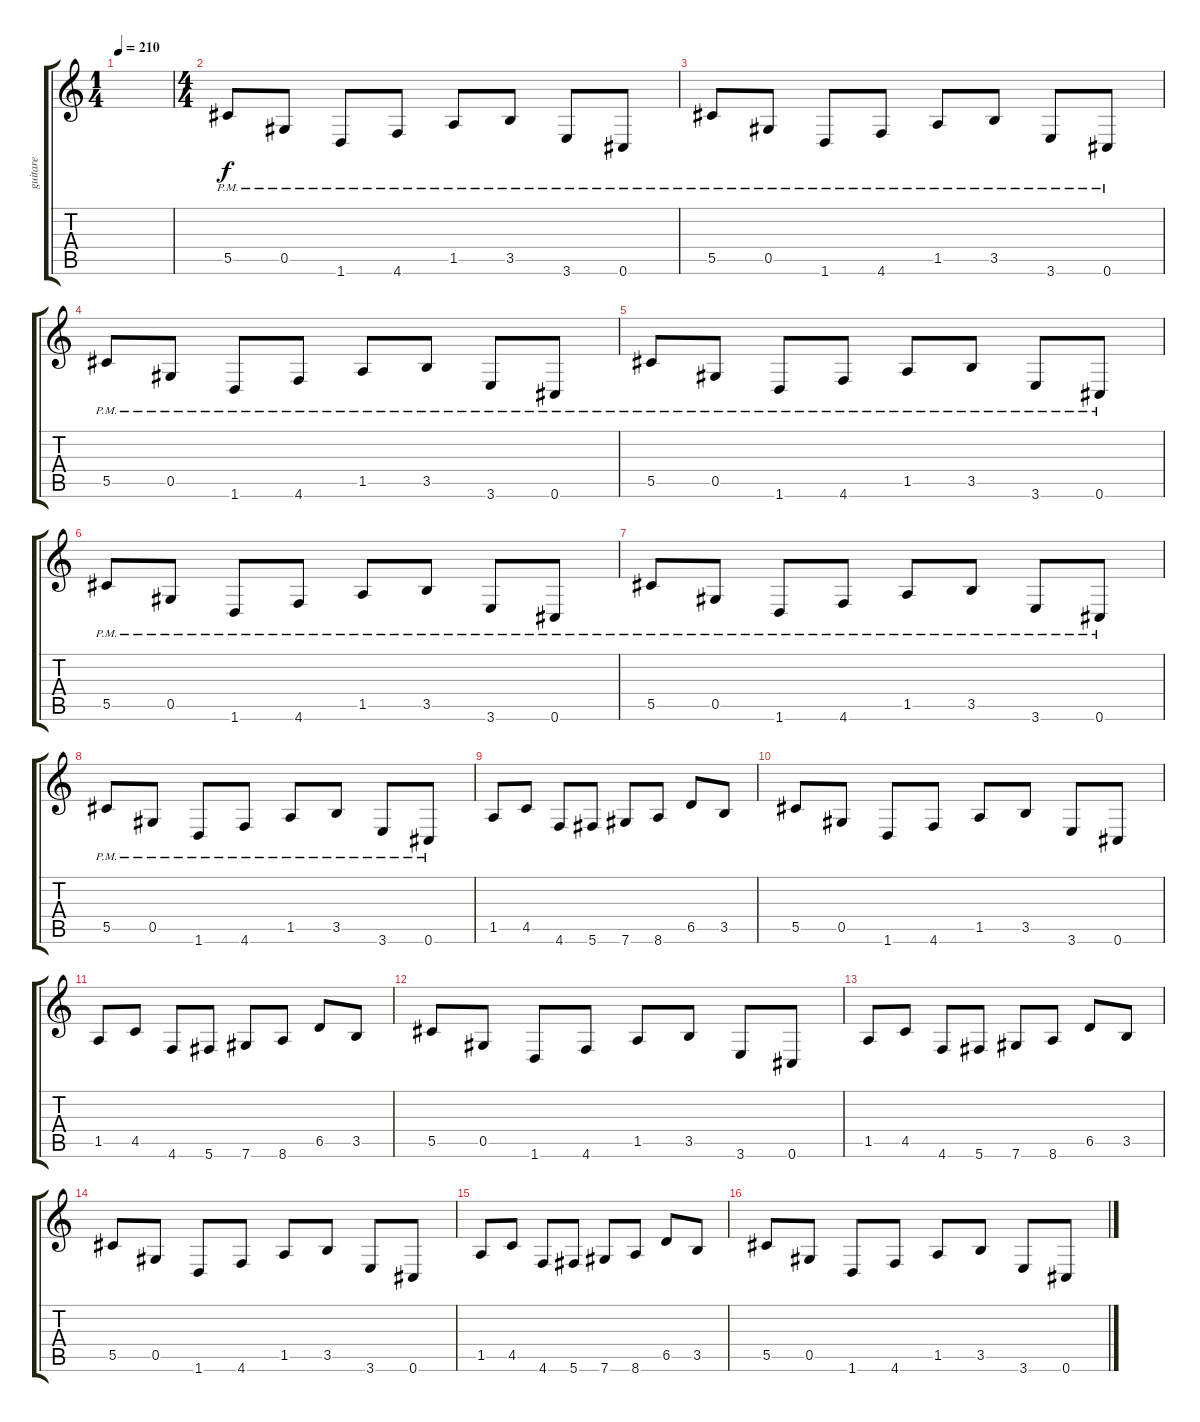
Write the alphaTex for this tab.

\track ("guitare" "guitare") {instrument distortionguitar}
\staff {score tabs}
\tuning (Eb4 Bb3 Gb3 Db3 Ab2 Db2) {hide}
\ts (1 4)
\tempo 210
\clef g2
\ks c
|
\ts (4 4)
5.5{pm}.8 0.5{pm}.8 1.6{pm}.8 4.6{pm}.8 1.5{pm}.8 3.5{pm}.8 3.6{pm}.8 0.6{pm}.8 |
5.5{pm}.8 0.5{pm}.8 1.6{pm}.8 4.6{pm}.8 1.5{pm}.8 3.5{pm}.8 3.6{pm}.8 0.6{pm}.8 |
5.5{pm}.8 0.5{pm}.8 1.6{pm}.8 4.6{pm}.8 1.5{pm}.8 3.5{pm}.8 3.6{pm}.8 0.6{pm}.8 |
5.5{pm}.8 0.5{pm}.8 1.6{pm}.8 4.6{pm}.8 1.5{pm}.8 3.5{pm}.8 3.6{pm}.8 0.6{pm}.8 |
5.5{pm}.8 0.5{pm}.8 1.6{pm}.8 4.6{pm}.8 1.5{pm}.8 3.5{pm}.8 3.6{pm}.8 0.6{pm}.8 |
5.5{pm}.8 0.5{pm}.8 1.6{pm}.8 4.6{pm}.8 1.5{pm}.8 3.5{pm}.8 3.6{pm}.8 0.6{pm}.8 |
5.5{pm}.8 0.5{pm}.8 1.6{pm}.8 4.6{pm}.8 1.5{pm}.8 3.5{pm}.8 3.6{pm}.8 0.6{pm}.8 |
1.5.8 4.5.8 4.6.8 5.6.8 7.6.8 8.6.8 6.5.8 3.5.8 |
5.5.8 0.5.8 1.6.8 4.6.8 1.5.8 3.5.8 3.6.8 0.6.8 |
1.5.8 4.5.8 4.6.8 5.6.8 7.6.8 8.6.8 6.5.8 3.5.8 |
5.5.8 0.5.8 1.6.8 4.6.8 1.5.8 3.5.8 3.6.8 0.6.8 |
1.5.8 4.5.8 4.6.8 5.6.8 7.6.8 8.6.8 6.5.8 3.5.8 |
5.5.8 0.5.8 1.6.8 4.6.8 1.5.8 3.5.8 3.6.8 0.6.8 |
1.5.8 4.5.8 4.6.8 5.6.8 7.6.8 8.6.8 6.5.8 3.5.8 |
5.5.8 0.5.8 1.6.8 4.6.8 1.5.8 3.5.8 3.6.8 0.6.8
